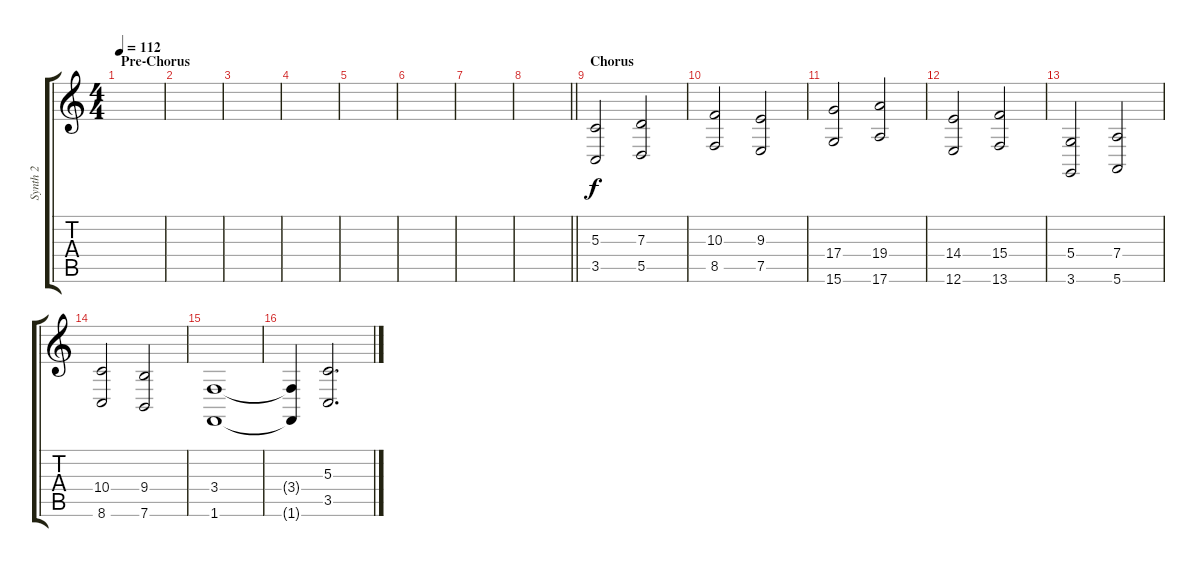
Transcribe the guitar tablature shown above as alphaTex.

\track ("Synth 2" "Synth 2") {instrument stringensemble1}
\staff {score tabs}
\tuning (E4 B3 G3 D3 A2 E2) {hide}
\ts (4 4)
\section ("" "Pre-Chorus")
\tempo 112
\clef g2
\ks c
|
|
|
|
|
|
|
\barLineRight lightlight
|
\section ("" "Chorus")
(5.3 3.5).2 (7.3 5.5).2 |
(10.3 8.5).2 (9.3 7.5).2 |
(17.4 15.6).2 (19.4 17.6).2 |
(14.4 12.6).2 (15.4 13.6).2 |
(5.4 3.6).2 (7.4 5.6).2 |
(10.4 8.6).2 (9.4 7.6).2 |
(3.4 1.6).1 |
(3.4{t} 1.6{t}).4 (5.3 3.5).2{d}
